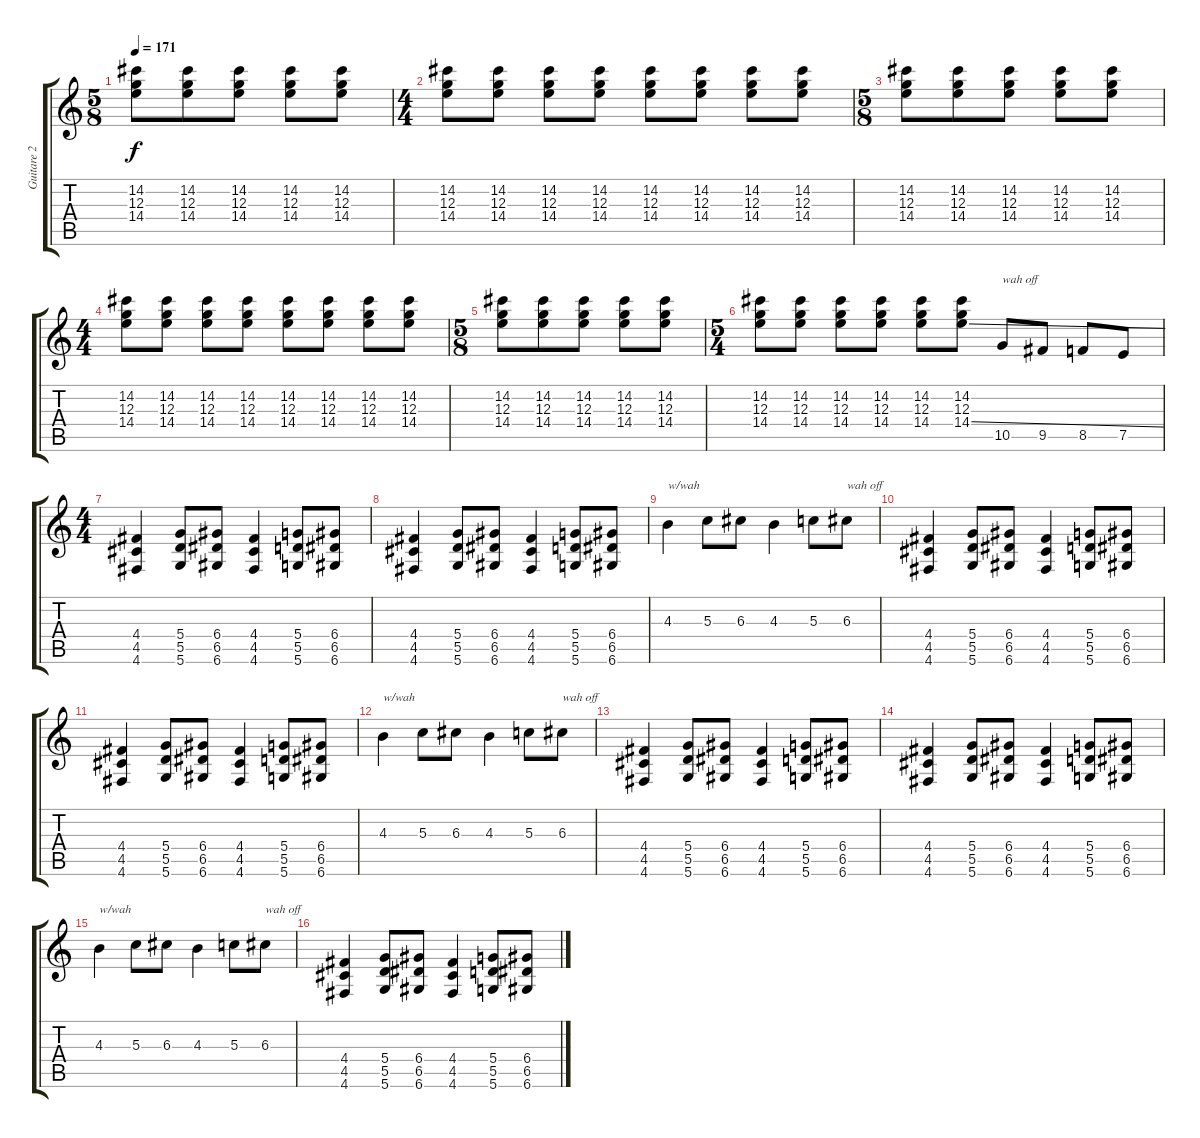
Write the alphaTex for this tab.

\track ("Guitare 2" "Guitare 2") {instrument distortionguitar}
\staff {score tabs}
\tuning (E4 B3 G3 D3 A2 D2) {hide}
\ts (5 8)
\tempo 171
\clef g2
\ks c
(14.2 12.3 14.4).8{dy f} (14.2 12.3 14.4).8 (14.2 12.3 14.4).8 (14.2 12.3 14.4).8 (14.2 12.3 14.4).8 |
\ts (4 4)
(14.2 12.3 14.4).8 (14.2 12.3 14.4).8 (14.2 12.3 14.4).8 (14.2 12.3 14.4).8 (14.2 12.3 14.4).8 (14.2 12.3 14.4).8 (14.2 12.3 14.4).8 (14.2 12.3 14.4).8 |
\ts (5 8)
(14.2 12.3 14.4).8 (14.2 12.3 14.4).8 (14.2 12.3 14.4).8 (14.2 12.3 14.4).8 (14.2 12.3 14.4).8 |
\ts (4 4)
(14.2 12.3 14.4).8 (14.2 12.3 14.4).8 (14.2 12.3 14.4).8 (14.2 12.3 14.4).8 (14.2 12.3 14.4).8 (14.2 12.3 14.4).8 (14.2 12.3 14.4).8 (14.2 12.3 14.4).8 |
\ts (5 8)
(14.2 12.3 14.4).8 (14.2 12.3 14.4).8 (14.2 12.3 14.4).8 (14.2 12.3 14.4).8 (14.2 12.3 14.4).8 |
\ts (5 4)
(14.2 12.3 14.4).8 (14.2 12.3 14.4).8 (14.2 12.3 14.4).8 (14.2 12.3 14.4).8 (14.2 12.3 14.4).8 (14.2 12.3 14.4{ss}).8 10.5.8{txt "wah off"} 9.5.8 8.5.8 7.5.8 |
\ts (4 4)
(4.4 4.5 4.6).4 (5.4 5.5 5.6).8 (6.4 6.5 6.6).8 (4.4 4.5 4.6).4 (5.4 5.5 5.6).8 (6.4 6.5 6.6).8 |
(4.4 4.5 4.6).4 (5.4 5.5 5.6).8 (6.4 6.5 6.6).8 (4.4 4.5 4.6).4 (5.4 5.5 5.6).8 (6.4 6.5 6.6).8 |
4.3.4{txt "w/wah"} 5.3.8 6.3.8 4.3.4 5.3.8 6.3.8{txt "wah off"} |
(4.4 4.5 4.6).4 (5.4 5.5 5.6).8 (6.4 6.5 6.6).8 (4.4 4.5 4.6).4 (5.4 5.5 5.6).8 (6.4 6.5 6.6).8 |
(4.4 4.5 4.6).4 (5.4 5.5 5.6).8 (6.4 6.5 6.6).8 (4.4 4.5 4.6).4 (5.4 5.5 5.6).8 (6.4 6.5 6.6).8 |
4.3.4{txt "w/wah"} 5.3.8 6.3.8 4.3.4 5.3.8 6.3.8{txt "wah off"} |
(4.4 4.5 4.6).4 (5.4 5.5 5.6).8 (6.4 6.5 6.6).8 (4.4 4.5 4.6).4 (5.4 5.5 5.6).8 (6.4 6.5 6.6).8 |
(4.4 4.5 4.6).4 (5.4 5.5 5.6).8 (6.4 6.5 6.6).8 (4.4 4.5 4.6).4 (5.4 5.5 5.6).8 (6.4 6.5 6.6).8 |
4.3.4{txt "w/wah"} 5.3.8 6.3.8 4.3.4 5.3.8 6.3.8{txt "wah off"} |
(4.4 4.5 4.6).4 (5.4 5.5 5.6).8 (6.4 6.5 6.6).8 (4.4 4.5 4.6).4 (5.4 5.5 5.6).8 (6.4 6.5 6.6).8
